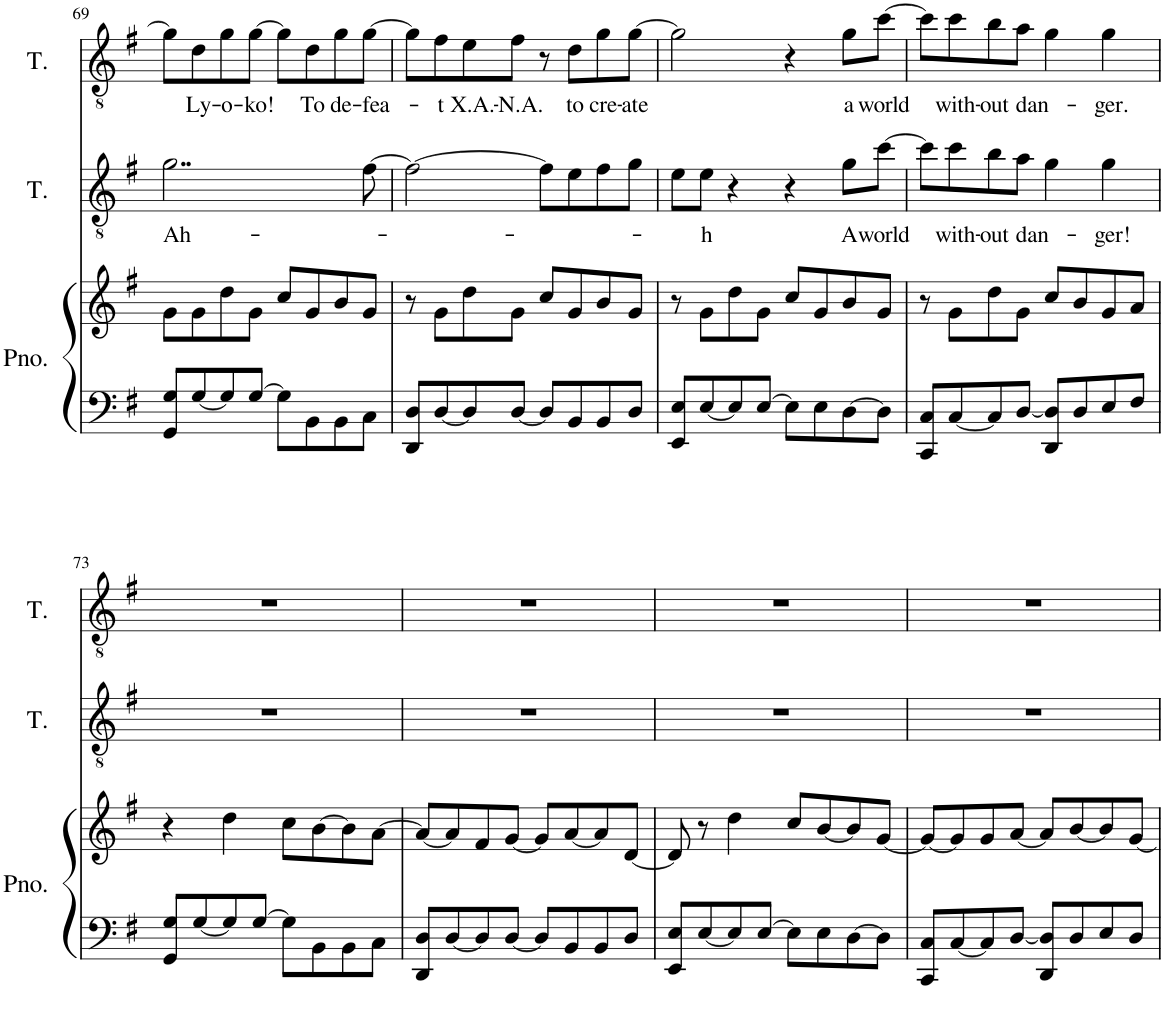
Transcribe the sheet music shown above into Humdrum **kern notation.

**kern	**kern	**kern	**text	**kern	**text
*part3	*part3	*part2	*part2	*part1	*part1
*staff4	*staff3	*staff2	*staff2	*staff1	*staff1
*I"Piano	*	*I"Tenor	*	*I"Tenor	*
*I'Pno.	*	*I'T.	*	*I'T.	*
!!LO:PB:g=z
*clefF4	*clefG2	*clefGv2	*	*clefGv2	*
*k[f#]	*k[f#]	*k[f#]	*	*k[f#]	*
=69	=69	=69	=69	=69	=69
!	!	!	!LO:LY:b	!	!
8GG/ 8G/L	8g\L	2..g\	Ah-	8g\L]	.
!	!	!	!	!	!LO:LY:b
[8G/	8g\	.	.	8d\	Ly-
!	!	!	!	!	!LO:LY:b
8G/]	8dd\	.	.	8g\	-o-
!	!	!	!	!	!LO:LY:b
[8G/J	8g\J	.	.	[8g\J	-ko!
8G\L]	8cc/L	.	.	8g\L]	.
!	!	!	!	!	!LO:LY:b
8BB\	8g/	.	.	8d\	To
!	!	!	!	!	!LO:LY:b
8BB\	8b/	.	.	8g\	de-
!	!	!	!	!	!LO:LY:b
8C\J	8g/J	[8f#\	.	[8g\J	-fea-
=70	=70	=70	=70	=70	=70
8DD/ 8D/L	8r	2f#\_	.	8g\L]	.
!	!	!	!	!	!LO:LY:b
[8D/	8g\L	.	.	8f#\	-t
!	!	!	!	!	!LO:LY:b
8D/]	8dd\	.	.	8e\	X.A.-
!	!	!	!	!	!LO:LY:b
[8D/J	8g\J	.	.	8f#\J	-N.A.
8D/L]	8cc/L	8f#\L]	.	8r	.
!	!	!	!	!	!LO:LY:b
8BB/	8g/	8e\	.	8d\L	to
!	!	!	!	!	!LO:LY:b
8BB/	8b/	8f#\	.	8g\	cre-
!	!	!	!	!	!LO:LY:b
8D/J	8g/J	8g\J	.	[8g\J	-ate
=71	=71	=71	=71	=71	=71
8EE/ 8E/L	8r	8e\L	.	2g\]	.
!	!	!	!LO:LY:b	!	!
[8E/	8g\L	8e\J	-h	.	.
8E/]	8dd\	4r	.	.	.
[8E/J	8g\J	.	.	.	.
8E\L]	8cc/L	4r	.	4r	.
8E\	8g/	.	.	.	.
!	!	!	!LO:LY:b	!	!LO:LY:b
[8D\	8b/	8g\L	A	8g\L	a
!	!	!	!LO:LY:b	!	!LO:LY:b
8D\J]	8g/J	[8cc\J	world	[8cc\J	world
=72	=72	=72	=72	=72	=72
8CC/ 8C/L	8r	8cc\L]	.	8cc\L]	.
!	!	!	!LO:LY:b	!	!LO:LY:b
[8C/	8g\L	8cc\	with-	8cc\	with-
!	!	!	!LO:LY:b	!	!LO:LY:b
8C/]	8dd\	8b\	-out	8b\	-out
!	!	!	!LO:LY:b	!	!LO:LY:b
[8D/J	8g\J	8a\J	dan-	8a\J	dan-
8DD/ 8D/]L	8cc/L	4g\	.	4g\	.
8D/	8b/	.	.	.	.
!	!	!	!LO:LY:b	!	!LO:LY:b
8E/	8g/	4g\	-ger!	4g\	-ger.
8F#/J	8a/J	.	.	.	.
!!LO:LB:g=z
=73	=73	=73	=73	=73	=73
8GG/ 8G/L	4r	1r	.	1r	.
[8G/	.	.	.	.	.
8G/]	4dd\	.	.	.	.
[8G/J	.	.	.	.	.
8G\L]	8cc\L	.	.	.	.
8BB\	[8b\	.	.	.	.
8BB\	8b\]	.	.	.	.
8C\J	[8a\J	.	.	.	.
=74	=74	=74	=74	=74	=74
8DD/ 8D/L	8a/L_	1r	.	1r	.
[8D/	8a/]	.	.	.	.
8D/]	8f#/	.	.	.	.
[8D/J	[8g/J	.	.	.	.
8D/L]	8g/L]	.	.	.	.
8BB/	[8a/	.	.	.	.
8BB/	8a/]	.	.	.	.
8D/J	[8d/J	.	.	.	.
=75	=75	=75	=75	=75	=75
8EE/ 8E/L	8d/]	1r	.	1r	.
[8E/	8r	.	.	.	.
8E/]	4dd\	.	.	.	.
[8E/J	.	.	.	.	.
8E\L]	8cc/L	.	.	.	.
8E\	[8b/	.	.	.	.
[8D\	8b/]	.	.	.	.
8D\J]	[8g/J	.	.	.	.
=76	=76	=76	=76	=76	=76
8CC/ 8C/L	8g/L_	1r	.	1r	.
[8C/	8g/]	.	.	.	.
8C/]	8g/	.	.	.	.
[8D/J	[8a/J	.	.	.	.
8DD/ 8D/]L	8a/L]	.	.	.	.
8D/	[8b/	.	.	.	.
8E/	8b/]	.	.	.	.
8D/J	[8g/J	.	.	.	.
=	=	=	=	=	=
*-	*-	*-	*-	*-	*-
